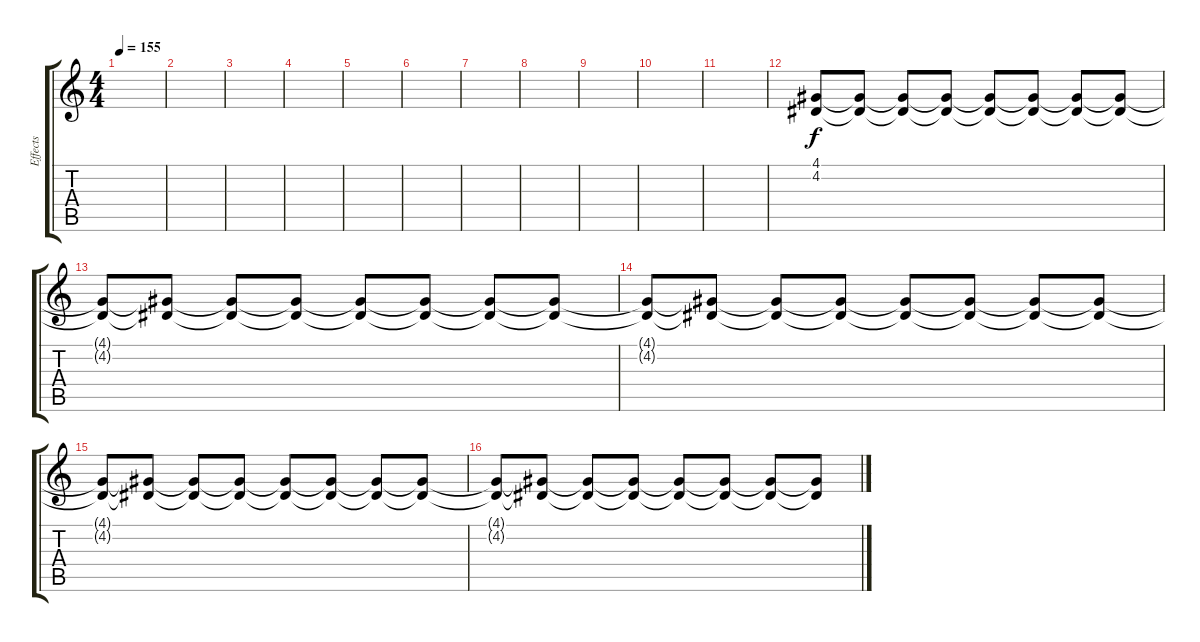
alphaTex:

\track ("Effects" "Effects") {instrument helicopter}
\staff {score tabs}
\tuning (E4 B3 G3 D3 A2 E2) {hide}
\ts (4 4)
\tempo 155
\clef g2
\ks c
|
|
|
|
|
|
|
|
|
|
|
(4.1 4.2).8{volume 3 balance 0} (4.1{t} 4.2{t}).8{balance 1} (4.1{t} 4.2{t}).8{balance 2} (4.1{t} 4.2{t}).8{balance 3} (4.1{t} 4.2{t}).8{balance 4} (4.1{t} 4.2{t}).8{balance 5} (4.1{t} 4.2{t}).8{balance 6} (4.1{t} 4.2{t}).8{balance 7} |
(4.1{t} 4.2{t}).8{balance 8} (4.1{t} 4.2{t}).8{balance 9} (4.1{t} 4.2{t}).8{balance 10} (4.1{t} 4.2{t}).8{balance 11} (4.1{t} 4.2{t}).8{balance 12} (4.1{t} 4.2{t}).8{balance 13} (4.1{t} 4.2{t}).8{balance 14} (4.1{t} 4.2{t}).8{balance 15} |
(4.1{t} 4.2{t}).8{balance 16} (4.1{t} 4.2{t}).8{balance 15} (4.1{t} 4.2{t}).8{balance 14} (4.1{t} 4.2{t}).8{balance 13} (4.1{t} 4.2{t}).8{balance 12} (4.1{t} 4.2{t}).8{balance 11} (4.1{t} 4.2{t}).8{balance 10} (4.1{t} 4.2{t}).8{balance 9} |
(4.1{t} 4.2{t}).8{balance 8} (4.1{t} 4.2{t}).8{balance 7} (4.1{t} 4.2{t}).8{balance 6} (4.1{t} 4.2{t}).8{balance 5} (4.1{t} 4.2{t}).8{balance 4} (4.1{t} 4.2{t}).8{balance 3} (4.1{t} 4.2{t}).8{balance 2} (4.1{t} 4.2{t}).8{balance 1} |
(4.1{t} 4.2{t}).8{volume 0 balance 0} (4.1{t} 4.2{t}).8{balance 1} (4.1{t} 4.2{t}).8{balance 2} (4.1{t} 4.2{t}).8{balance 3} (4.1{t} 4.2{t}).8{balance 4} (4.1{t} 4.2{t}).8{balance 5} (4.1{t} 4.2{t}).8{balance 6} (4.1{t} 4.2{t}).8{balance 7}
